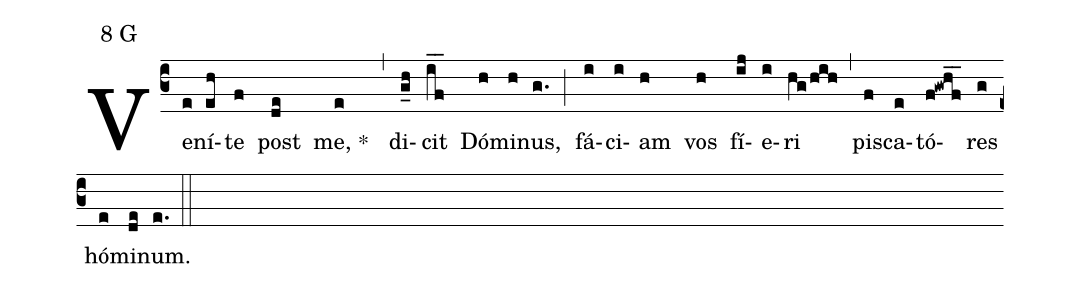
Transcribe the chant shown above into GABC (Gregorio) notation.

mode:8 G;
%%
(c3) Ve(e)ní(eh)te(f) post(de) me,(e) *()(,)  di(g_h)cit(if__) Dó(h)mi(h)nus,(g.) (;)  fá(i)ci(i)am(h) vos(h) fí(ij)e(i)ri(hg/hih) (,)  pi(f)sca(e)tó(f@gwhf__)res(g) hó(e)mi(de)num.(e.) (::)
